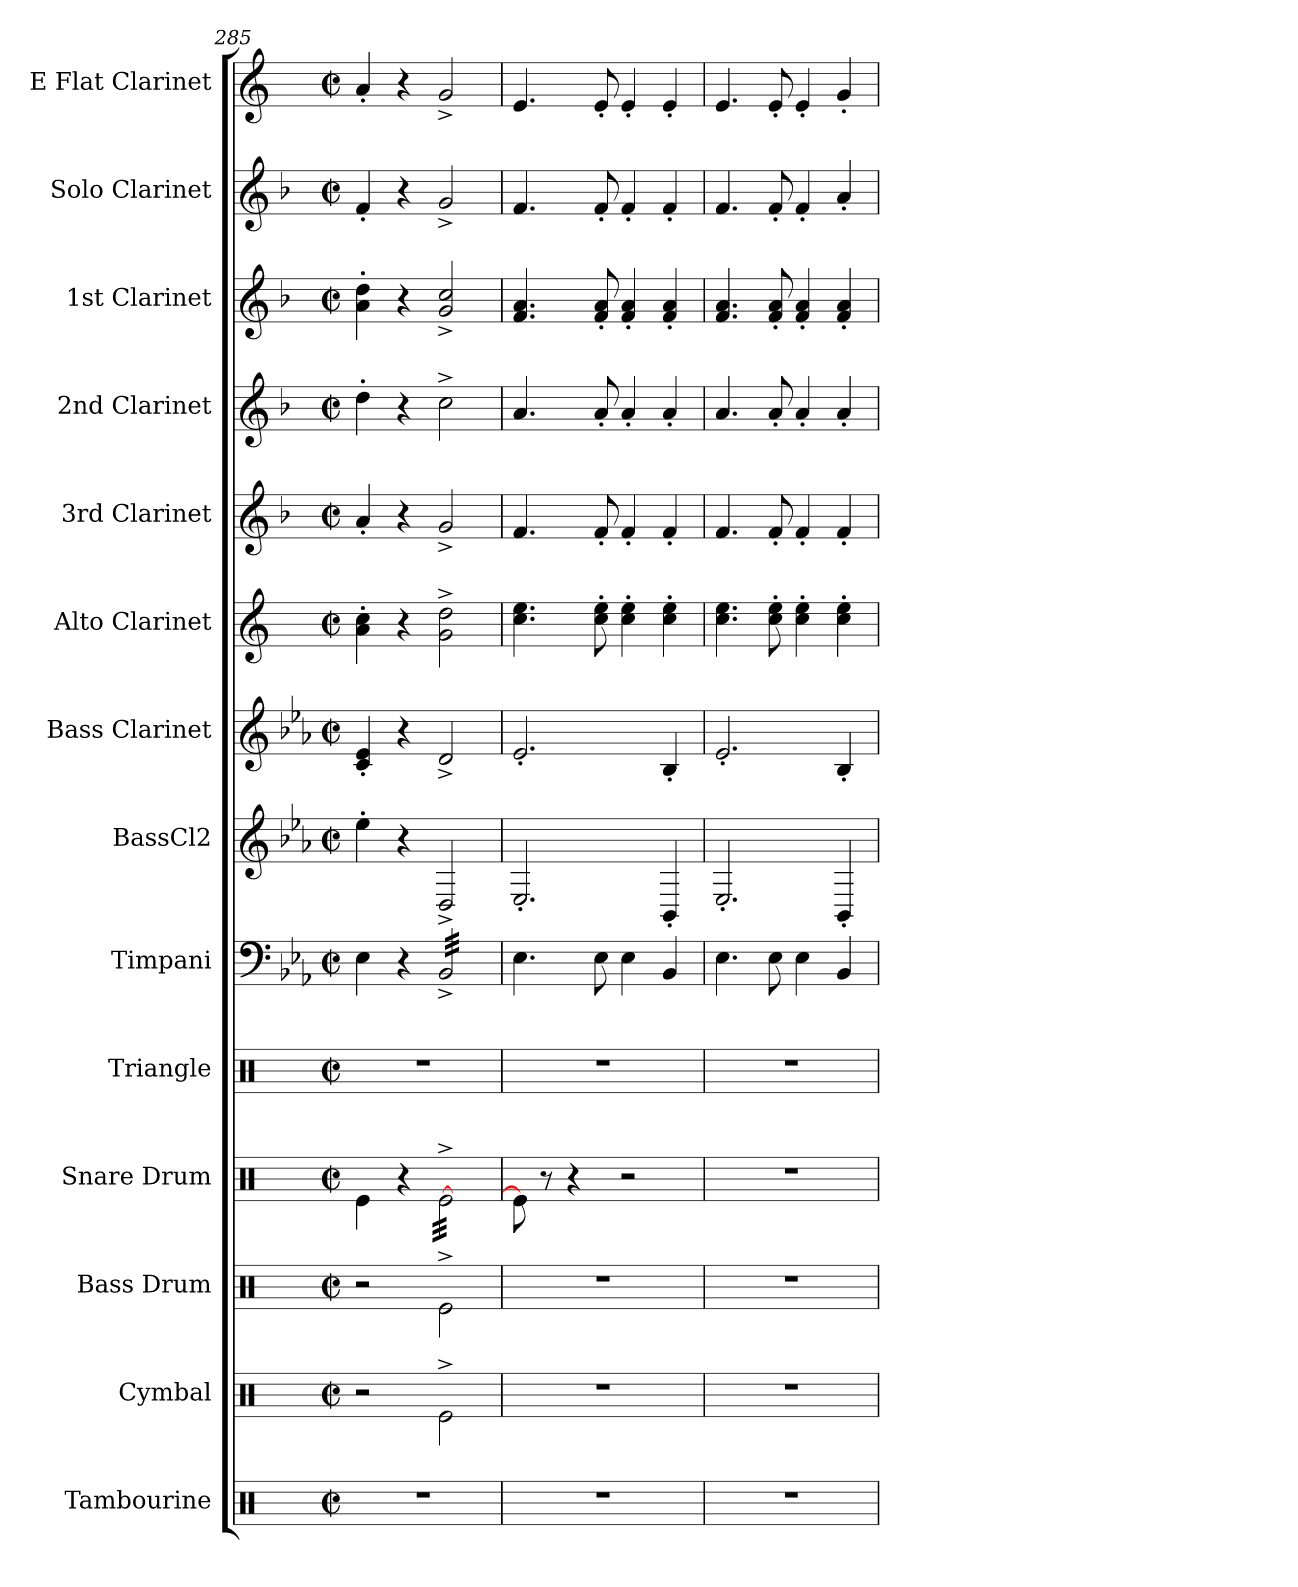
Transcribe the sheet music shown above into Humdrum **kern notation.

**kern	**kern	**kern	**kern	**kern	**kern	**kern	**kern	**kern	**kern	**kern	**kern	**kern	**kern
*part14	*part13	*part12	*part11	*part10	*part9	*part8	*part7	*part6	*part5	*part4	*part3	*part2	*part1
*staff14	*staff13	*staff12	*staff11	*staff10	*staff9	*staff8	*staff7	*staff6	*staff5	*staff4	*staff3	*staff2	*staff1
*I"Tambourine	*I"Cymbal	*I"Bass Drum	*I"Snare Drum	*I"Triangle	*I"Timpani	*I"BassCl2	*I"Bass Clarinet	*I"Alto Clarinet	*I"3rd Clarinet	*I"2nd Clarinet	*I"1st Clarinet	*I"Solo Clarinet	*I"E Flat Clarinet
*I'Tamb.	*I'Cym.	*I'B. Dr.	*I'Sn. Dr.	*I'Trgl.	*I'Timp.	*I'B. Cl2	*I'B. Cl.	*I'A. Cl.	*I'3rdCl.	*I'2nd Cl.	*I'1stCl.	*I'SoloCl.	*
!!LO:LB:g=z
*clefX	*clefX	*clefX	*clefX	*clefX	*clefF4	*clefG2	*clefG2	*clefG2	*clefG2	*clefG2	*clefG2	*clefG2	*clefG2
*	*	*	*	*	*	*ITrd8c14	*ITrd8c14	*ITrd5c9	*ITrd1c2	*ITrd1c2	*ITrd1c2	*ITrd1c2	*ITrd-2c-3
*k[]	*k[]	*k[]	*k[]	*k[]	*k[b-e-a-]	*k[b-e-a-]	*k[b-e-a-]	*k[b-e-a-]	*k[b-e-a-]	*k[b-e-a-]	*k[b-e-a-]	*k[b-e-a-]	*k[b-e-a-]
*M4/4	*M4/4	*M4/4	*M4/4	*M4/4	*M4/4	*M4/4	*M4/4	*M4/4	*M4/4	*M4/4	*M4/4	*M4/4	*M4/4
*met(c|)	*met(c|)	*met(c|)	*met(c|)	*met(c|)	*met(c|)	*met(c|)	*met(c|)	*met(c|)	*met(c|)	*met(c|)	*met(c|)	*met(c|)	*met(c|)
=285	=285	=285	=285	=285	=285	=285	=285	=285	=285	=285	=285	=285	=285
1r	2r	2r	4Re\	1r	4E-\	4e-'\	4C/' 4E-/'	4c\' 4e-\'	4g'/	4cc'\	4g\' 4cc\'	4e-'/	4cc'/
.	.	.	4r	.	4r	4r	4r	4r	4r	4r	4r	4r	4r
*	*	*	*tremolo	*	*	*	*	*	*	*	*	*	*
*	*	*	*	*	*tremolo	*	*	*	*	*	*	*	*
.	2Re^\	2Re^\	[32Re^\LLL	.	32BB-^/LLL	2DD^/	2D^/	2B-\^ 2f\^	2f^/	2b-^\	2f/^ 2b-/^	2f^/	2b-^/
.	.	.	32Re^\	.	32BB-^/	.	.	.	.	.	.	.	.
.	.	.	32Re^\	.	32BB-^/	.	.	.	.	.	.	.	.
.	.	.	32Re^\	.	32BB-^/	.	.	.	.	.	.	.	.
.	.	.	32Re^\	.	32BB-^/	.	.	.	.	.	.	.	.
.	.	.	32Re^\	.	32BB-^/	.	.	.	.	.	.	.	.
.	.	.	32Re^\	.	32BB-^/	.	.	.	.	.	.	.	.
.	.	.	32Re^\	.	32BB-^/	.	.	.	.	.	.	.	.
.	.	.	32Re^\	.	32BB-^/	.	.	.	.	.	.	.	.
.	.	.	32Re^\	.	32BB-^/	.	.	.	.	.	.	.	.
.	.	.	32Re^\	.	32BB-^/	.	.	.	.	.	.	.	.
.	.	.	32Re^\	.	32BB-^/	.	.	.	.	.	.	.	.
.	.	.	32Re^\	.	32BB-^/	.	.	.	.	.	.	.	.
.	.	.	32Re^\	.	32BB-^/	.	.	.	.	.	.	.	.
.	.	.	32Re^\	.	32BB-^/	.	.	.	.	.	.	.	.
.	.	.	32Re^\JJJ	.	32BB-^/JJJ	.	.	.	.	.	.	.	.
*	*	*	*	*	*Xtremolo	*	*	*	*	*	*	*	*
*	*	*	*Xtremolo	*	*	*	*	*	*	*	*	*	*
=286	=286	=286	=286	=286	=286	=286	=286	=286	=286	=286	=286	=286	=286
1r	1r	1r	8Re\]	1r	4.E-\	2.EE-'/	2.E-'/	4.e-\ 4.g\	4.e-/	4.g/	4.e-/ 4.g/	4.e-/	4.g/
.	.	.	8r	.	.	.	.	.	.	.	.	.	.
.	.	.	4r	.	.	.	.	.	.	.	.	.	.
.	.	.	.	.	8E-\	.	.	8e-\' 8g\'	8e-'/	8g'/	8e-/' 8g/'	8e-'/	8g'/
.	.	.	2r	.	4E-\	.	.	4e-\' 4g\'	4e-'/	4g'/	4e-/' 4g/'	4e-'/	4g'/
.	.	.	.	.	4BB-/	4BBB-'/	4BB-'/	4e-\' 4g\'	4e-'/	4g'/	4e-/' 4g/'	4e-'/	4g'/
=287	=287	=287	=287	=287	=287	=287	=287	=287	=287	=287	=287	=287	=287
1r	1r	1r	1r	1r	4.E-\	2.EE-'/	2.E-'/	4.e-\ 4.g\	4.e-/	4.g/	4.e-/ 4.g/	4.e-/	4.g/
.	.	.	.	.	8E-\	.	.	8e-\' 8g\'	8e-'/	8g'/	8e-/' 8g/'	8e-'/	8g'/
.	.	.	.	.	4E-\	.	.	4e-\' 4g\'	4e-'/	4g'/	4e-/' 4g/'	4e-'/	4g'/
.	.	.	.	.	4BB-/	4BBB-'/	4BB-'/	4e-\' 4g\'	4e-'/	4g'/	4e-/' 4g/'	4g'/	4b-'/
=	=	=	=	=	=	=	=	=	=	=	=	=	=
*-	*-	*-	*-	*-	*-	*-	*-	*-	*-	*-	*-	*-	*-
